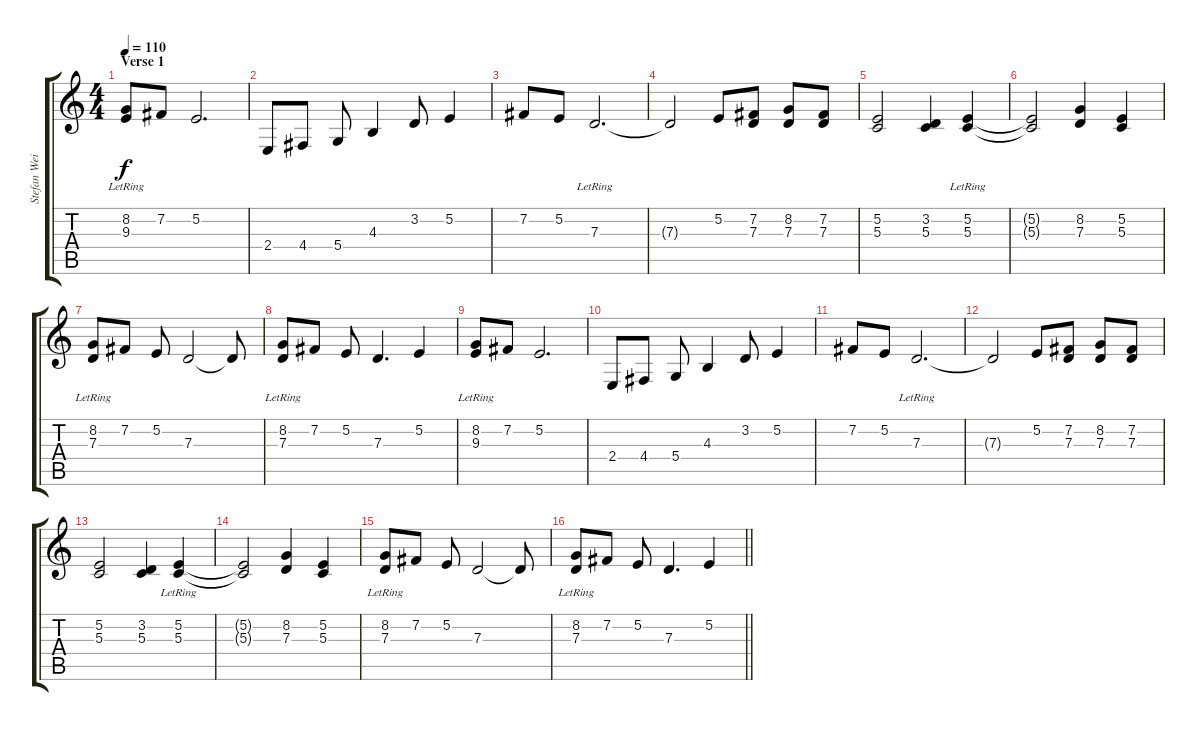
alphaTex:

\track ("Stefan Weiler - R Hand" "Stefan Wei") {instrument electricgrandpiano}
\staff {score tabs}
\tuning (E4 B3 G3 D3 A2 E2) {hide}
\ts (4 4)
\section ("" "Verse 1")
\tempo 110
\clef g2
\ks c
(8.2 9.3{lr}).8{dy f} 7.2.8 5.2.2{d} |
2.4.8 4.4.8 5.4.8 4.3.4 3.2.8 5.2.4 |
7.2.8 5.2.8 7.3{lr}.2{d} |
7.3{t}.2 5.2.8 (7.2 7.3).8 (8.2 7.3).8 (7.2 7.3).8 |
(5.2 5.3).2 (3.2 5.3).4 (5.2{lr} 5.3{lr}).4 |
(5.2{t} 5.3{t}).2 (8.2 7.3).4 (5.2 5.3).4 |
(8.2 7.3{lr}).8 7.2.8 5.2.8 7.3.2 7.3{t}.8 |
(8.2 7.3{lr}).8 7.2.8 5.2.8 7.3.4{d} 5.2.4 |
(8.2 9.3{lr}).8 7.2.8 5.2.2{d} |
2.4.8 4.4.8 5.4.8 4.3.4 3.2.8 5.2.4 |
7.2.8 5.2.8 7.3{lr}.2{d} |
7.3{t}.2 5.2.8 (7.2 7.3).8 (8.2 7.3).8 (7.2 7.3).8 |
(5.2 5.3).2 (3.2 5.3).4 (5.2{lr} 5.3{lr}).4 |
(5.2{t} 5.3{t}).2 (8.2 7.3).4 (5.2 5.3).4 |
(8.2 7.3{lr}).8 7.2.8 5.2.8 7.3.2 7.3{t}.8 |
\barLineRight lightlight
(8.2 7.3{lr}).8 7.2.8 5.2.8 7.3.4{d} 5.2.4
